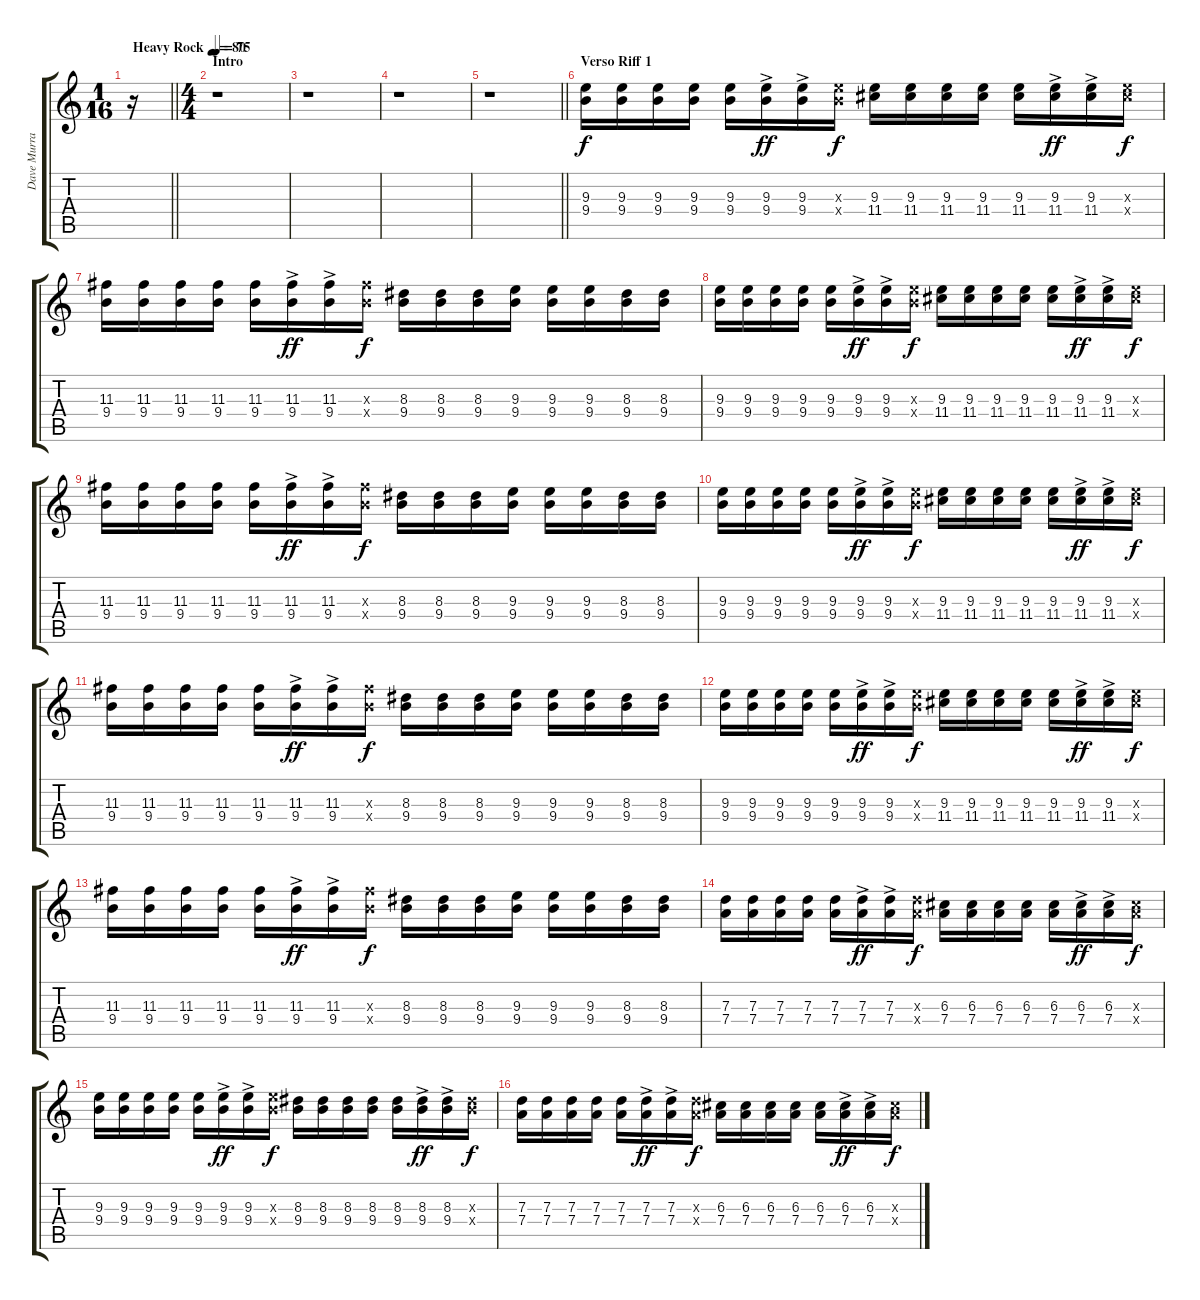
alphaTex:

\track ("Dave Murray" "Dave Murra") {instrument distortionguitar}
\staff {score tabs}
\tuning (E4 B3 G3 D3 A2 E2) {hide}
\ts (1 16)
\tempo (80 "Heavy Rock")
\clef g2
\barLineRight lightlight
\ks c
r.16{dy f instrument distortionguitar} |
\ts (4 4)
\section ("" "Intro")
\tempo 75
r.1 |
r.1 |
r.1 |
\barLineRight lightlight
r.1 |
\section ("" "Verso Riff 1")
(9.3 9.4).16{instrument acousticguitarsteel} (9.3 9.4).16 (9.3 9.4).16 (9.3 9.4).16 (9.3 9.4).16 (9.3{ac} 9.4{ac}).16{dy ff} (9.3{ac} 9.4{ac}).16 (9.3{x} 9.4{x}).16{dy f} (9.3 11.4).16 (9.3 11.4).16 (9.3 11.4).16 (9.3 11.4).16 (9.3 11.4).16 (9.3{ac} 11.4{ac}).16{dy ff} (9.3{ac} 11.4{ac}).16 (9.3{x} 11.4{x}).16{dy f} |
(11.3 9.4).16 (11.3 9.4).16 (11.3 9.4).16 (11.3 9.4).16 (11.3 9.4).16 (11.3{ac} 9.4{ac}).16{dy ff} (11.3{ac} 9.4{ac}).16 (11.3{x} 9.4{x}).16{dy f} (8.3 9.4).16 (8.3 9.4).16 (8.3 9.4).16 (9.3 9.4).16 (9.3 9.4).16 (9.3 9.4).16 (8.3 9.4).16 (8.3 9.4).16 |
(9.3 9.4).16 (9.3 9.4).16 (9.3 9.4).16 (9.3 9.4).16 (9.3 9.4).16 (9.3{ac} 9.4{ac}).16{dy ff} (9.3{ac} 9.4{ac}).16 (9.3{x} 9.4{x}).16{dy f} (9.3 11.4).16 (9.3 11.4).16 (9.3 11.4).16 (9.3 11.4).16 (9.3 11.4).16 (9.3{ac} 11.4{ac}).16{dy ff} (9.3{ac} 11.4{ac}).16 (9.3{x} 11.4{x}).16{dy f} |
(11.3 9.4).16 (11.3 9.4).16 (11.3 9.4).16 (11.3 9.4).16 (11.3 9.4).16 (11.3{ac} 9.4{ac}).16{dy ff} (11.3{ac} 9.4{ac}).16 (11.3{x} 9.4{x}).16{dy f} (8.3 9.4).16 (8.3 9.4).16 (8.3 9.4).16 (9.3 9.4).16 (9.3 9.4).16 (9.3 9.4).16 (8.3 9.4).16 (8.3 9.4).16 |
(9.3 9.4).16 (9.3 9.4).16 (9.3 9.4).16 (9.3 9.4).16 (9.3 9.4).16 (9.3{ac} 9.4{ac}).16{dy ff} (9.3{ac} 9.4{ac}).16 (9.3{x} 9.4{x}).16{dy f} (9.3 11.4).16 (9.3 11.4).16 (9.3 11.4).16 (9.3 11.4).16 (9.3 11.4).16 (9.3{ac} 11.4{ac}).16{dy ff} (9.3{ac} 11.4{ac}).16 (9.3{x} 11.4{x}).16{dy f} |
(11.3 9.4).16 (11.3 9.4).16 (11.3 9.4).16 (11.3 9.4).16 (11.3 9.4).16 (11.3{ac} 9.4{ac}).16{dy ff} (11.3{ac} 9.4{ac}).16 (11.3{x} 9.4{x}).16{dy f} (8.3 9.4).16 (8.3 9.4).16 (8.3 9.4).16 (9.3 9.4).16 (9.3 9.4).16 (9.3 9.4).16 (8.3 9.4).16 (8.3 9.4).16 |
(9.3 9.4).16 (9.3 9.4).16 (9.3 9.4).16 (9.3 9.4).16 (9.3 9.4).16 (9.3{ac} 9.4{ac}).16{dy ff} (9.3{ac} 9.4{ac}).16 (9.3{x} 9.4{x}).16{dy f} (9.3 11.4).16 (9.3 11.4).16 (9.3 11.4).16 (9.3 11.4).16 (9.3 11.4).16 (9.3{ac} 11.4{ac}).16{dy ff} (9.3{ac} 11.4{ac}).16 (9.3{x} 11.4{x}).16{dy f} |
(11.3 9.4).16 (11.3 9.4).16 (11.3 9.4).16 (11.3 9.4).16 (11.3 9.4).16 (11.3{ac} 9.4{ac}).16{dy ff} (11.3{ac} 9.4{ac}).16 (11.3{x} 9.4{x}).16{dy f} (8.3 9.4).16 (8.3 9.4).16 (8.3 9.4).16 (9.3 9.4).16 (9.3 9.4).16 (9.3 9.4).16 (8.3 9.4).16 (8.3 9.4).16 |
(7.3 7.4).16 (7.3 7.4).16 (7.3 7.4).16 (7.3 7.4).16 (7.3 7.4).16 (7.3{ac} 7.4{ac}).16{dy ff} (7.3{ac} 7.4{ac}).16 (7.3{x} 7.4{x}).16{dy f} (6.3 7.4).16 (6.3 7.4).16 (6.3 7.4).16 (6.3 7.4).16 (6.3 7.4).16 (6.3{ac} 7.4{ac}).16{dy ff} (6.3{ac} 7.4{ac}).16 (6.3{x} 7.4{x}).16{dy f} |
(9.3 9.4).16 (9.3 9.4).16 (9.3 9.4).16 (9.3 9.4).16 (9.3 9.4).16 (9.3{ac} 9.4{ac}).16{dy ff} (9.3{ac} 9.4{ac}).16 (9.3{x} 9.4{x}).16{dy f} (8.3 9.4).16 (8.3 9.4).16 (8.3 9.4).16 (8.3 9.4).16 (8.3 9.4).16 (8.3{ac} 9.4{ac}).16{dy ff} (8.3{ac} 9.4{ac}).16 (8.3{x} 9.4{x}).16{dy f} |
(7.3 7.4).16 (7.3 7.4).16 (7.3 7.4).16 (7.3 7.4).16 (7.3 7.4).16 (7.3{ac} 7.4{ac}).16{dy ff} (7.3{ac} 7.4{ac}).16 (7.3{x} 7.4{x}).16{dy f} (6.3 7.4).16 (6.3 7.4).16 (6.3 7.4).16 (6.3 7.4).16 (6.3 7.4).16 (6.3{ac} 7.4{ac}).16{dy ff} (6.3{ac} 7.4{ac}).16 (6.3{x} 7.4{x}).16{dy f}
